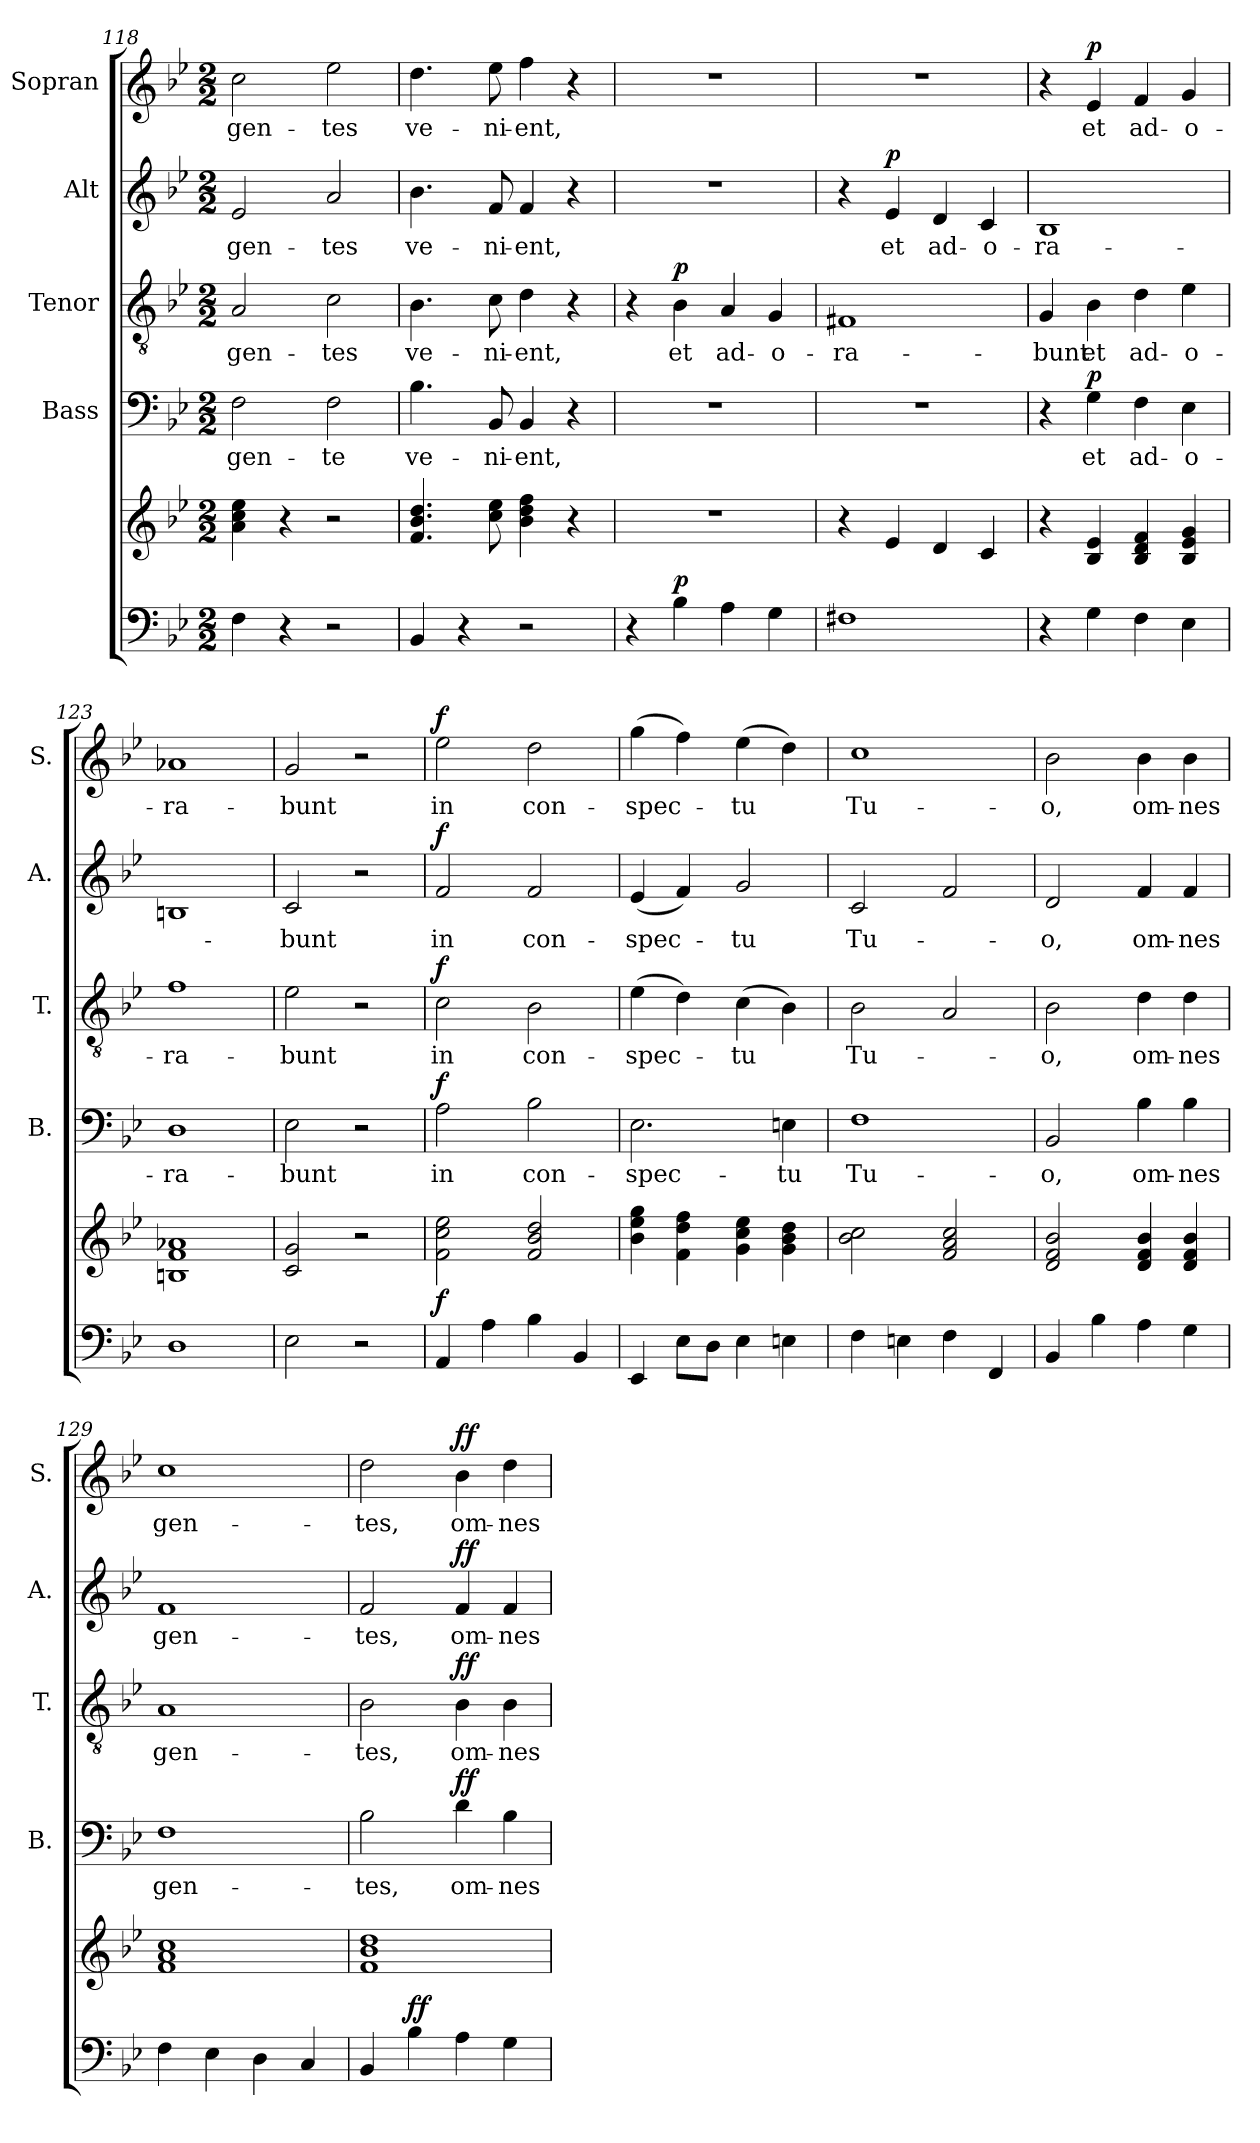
**kern	**kern	**dynam	**kern	**text	**dynam	**kern	**text	**dynam	**kern	**text	**dynam	**kern	**text	**dynam
*part5	*part5	*part5	*part4	*part4	*part4	*part3	*part3	*part3	*part2	*part2	*part2	*part1	*part1	*part1
*staff6	*staff5	*staff5/6	*staff4	*staff4	*staff4	*staff3	*staff3	*staff3	*staff2	*staff2	*staff2	*staff1	*staff1	*staff1
*	*	*	*I"Bass	*	*	*I"Tenor	*	*	*I"Alt	*	*	*I"Sopran	*	*
*	*	*	*I'B.	*	*	*I'T.	*	*	*I'A.	*	*	*I'S.	*	*
*clefF4	*clefG2	*	*clefF4	*	*	*clefGv2	*	*	*clefG2	*	*	*clefG2	*	*
*k[b-e-]	*k[b-e-]	*	*k[b-e-]	*	*	*k[b-e-]	*	*	*k[b-e-]	*	*	*k[b-e-]	*	*
*B-:	*B-:	*	*B-:	*	*	*B-:	*	*	*B-:	*	*	*B-:	*	*
*M2/2	*M2/2	*	*M2/2	*	*	*M2/2	*	*	*M2/2	*	*	*M2/2	*	*
=118	=118	=118	=118	=118	=118	=118	=118	=118	=118	=118	=118	=118	=118	=118
!	!	!	!	!LO:LY:b	!	!	!LO:LY:b	!	!	!LO:LY:b	!	!	!LO:LY:b	!
4F\	4a\ 4cc\ 4ee-\	.	2F\	gen-	.	2A/	gen-	.	2e-/	gen-	.	2cc\	gen-	.
4r	4r	.	.	.	.	.	.	.	.	.	.	.	.	.
!	!	!	!	!LO:LY:b	!	!	!LO:LY:b	!	!	!LO:LY:b	!	!	!LO:LY:b	!
2r	2r	.	2F\	-te	.	2c\	-tes	.	2a/	-tes	.	2ee-\	-tes	.
=119	=119	=119	=119	=119	=119	=119	=119	=119	=119	=119	=119	=119	=119	=119
!	!	!	!	!LO:LY:b	!	!	!LO:LY:b	!	!	!LO:LY:b	!	!	!LO:LY:b	!
4BB-/	4.f/ 4.b-/ 4.dd/	.	4.B-\	ve-	.	4.B-\	ve-	.	4.b-\	ve-	.	4.dd\	ve-	.
4r	.	.	.	.	.	.	.	.	.	.	.	.	.	.
!	!	!	!	!LO:LY:b	!	!	!LO:LY:b	!	!	!LO:LY:b	!	!	!LO:LY:b	!
.	8cc\ 8ee-\	.	8BB-/	-ni-	.	8c\	-ni-	.	8f/	-ni-	.	8ee-\	-ni-	.
!	!	!	!	!LO:LY:b	!	!	!LO:LY:b	!	!	!LO:LY:b	!	!	!LO:LY:b	!
2r	4b-\ 4dd\ 4ff\	.	4BB-/	-ent,	.	4d\	-ent,	.	4f/	-ent,	.	4ff\	-ent,	.
.	4r	.	4r	.	.	4r	.	.	4r	.	.	4r	.	.
=120	=120	=120	=120	=120	=120	=120	=120	=120	=120	=120	=120	=120	=120	=120
4r	1r	.	1r	.	.	4r	.	.	1r	.	.	1r	.	.
!	!	!LO:DY:a=2	!	!	!	!	!LO:LY:b	!LO:DY:a	!	!	!	!	!	!
4B-\	.	p	.	.	.	4B-\	et	p	.	.	.	.	.	.
!	!	!	!	!	!	!	!LO:LY:b	!	!	!	!	!	!	!
4A\	.	.	.	.	.	4A/	ad-	.	.	.	.	.	.	.
!	!	!	!	!	!	!	!LO:LY:b	!	!	!	!	!	!	!
4G\	.	.	.	.	.	4G/	-o-	.	.	.	.	.	.	.
=121	=121	=121	=121	=121	=121	=121	=121	=121	=121	=121	=121	=121	=121	=121
!	!	!	!	!	!	!	!LO:LY:b	!	!	!	!	!	!	!
1F#X	4r	.	1r	.	.	1F#X	-ra-	.	4r	.	.	1r	.	.
!	!	!	!	!	!	!	!	!	!	!LO:LY:b	!LO:DY:a	!	!	!
.	4e-/	.	.	.	.	.	.	.	4e-/	et	p	.	.	.
!	!	!	!	!	!	!	!	!	!	!LO:LY:b	!	!	!	!
.	4d/	.	.	.	.	.	.	.	4d/	ad-	.	.	.	.
!	!	!	!	!	!	!	!	!	!	!LO:LY:b	!	!	!	!
.	4c/	.	.	.	.	.	.	.	4c/	-o-	.	.	.	.
!!LO:PB:g=z
=122	=122	=122	=122	=122	=122	=122	=122	=122	=122	=122	=122	=122	=122	=122
!	!	!	!	!	!	!	!LO:LY:b	!	!	!LO:LY:b	!	!	!	!
4r	4r	.	4r	.	.	4G/	-bunt	.	1B-	-ra-	.	4r	.	.
!	!	!	!	!LO:LY:b	!LO:DY:a	!	!LO:LY:b	!	!	!	!	!	!LO:LY:b	!LO:DY:a
4G\	4B-/ 4e-/	.	4G\	et	p	4B-\	et	.	.	.	.	4e-/	et	p
!	!	!	!	!LO:LY:b	!	!	!LO:LY:b	!	!	!	!	!	!LO:LY:b	!
4F\	4B-/ 4d/ 4f/	.	4F\	ad-	.	4d\	ad-	.	.	.	.	4f/	ad-	.
!	!	!	!	!LO:LY:b	!	!	!LO:LY:b	!	!	!	!	!	!LO:LY:b	!
4E-\	4B-/ 4e-/ 4g/	.	4E-\	-o-	.	4e-\	-o-	.	.	.	.	4g/	-o-	.
=123	=123	=123	=123	=123	=123	=123	=123	=123	=123	=123	=123	=123	=123	=123
!	!	!	!	!LO:LY:b	!	!	!LO:LY:b	!	!	!	!	!	!LO:LY:b	!
1D	1Bn 1f 1a-X	.	1D	-ra-	.	1f	-ra-	.	1Bn	.	.	1a-X	-ra-	.
=124	=124	=124	=124	=124	=124	=124	=124	=124	=124	=124	=124	=124	=124	=124
!	!	!	!	!LO:LY:b	!	!	!LO:LY:b	!	!	!LO:LY:b	!	!	!LO:LY:b	!
2E-\	2c/ 2g/	.	2E-\	-bunt	.	2e-\	-bunt	.	2c/	-bunt	.	2g/	-bunt	.
2r	2r	.	2r	.	.	2r	.	.	2r	.	.	2r	.	.
=125	=125	=125	=125	=125	=125	=125	=125	=125	=125	=125	=125	=125	=125	=125
!	!	!LO:DY:b	!	!LO:LY:b	!LO:DY:a	!	!LO:LY:b	!LO:DY:a	!	!LO:LY:b	!LO:DY:a	!	!LO:LY:b	!LO:DY:a
4AA/	2f\ 2cc\ 2ee-\	f	2A\	in	f	2c\	in	f	2f/	in	f	2ee-\	in	f
4A\	.	.	.	.	.	.	.	.	.	.	.	.	.	.
!	!	!	!	!LO:LY:b	!	!	!LO:LY:b	!	!	!LO:LY:b	!	!	!LO:LY:b	!
4B-\	2f/ 2b-/ 2dd/	.	2B-\	con-	.	2B-\	con-	.	2f/	con-	.	2dd\	con-	.
4BB-/	.	.	.	.	.	.	.	.	.	.	.	.	.	.
=126	=126	=126	=126	=126	=126	=126	=126	=126	=126	=126	=126	=126	=126	=126
!	!	!	!	!LO:LY:b	!	!	!LO:LY:b	!	!	!LO:LY:b	!	!	!LO:LY:b	!
4EE-/	4b-\ 4ee-\ 4gg\	.	2.E-\	-spec-	.	(>4e-\	-spec-	.	(<4e-/	-spec-	.	(>4gg\	-spec-	.
8E-\L	4f\ 4dd\ 4ff\	.	.	.	.	4d\)	.	.	4f/)	.	.	4ff\)	.	.
8D\J	.	.	.	.	.	.	.	.	.	.	.	.	.	.
!	!	!	!	!	!	!	!LO:LY:b	!	!	!LO:LY:b	!	!	!LO:LY:b	!
4E-\	4g\ 4cc\ 4ee-\	.	.	.	.	(>4c\	-tu	.	2g/	-tu	.	(>4ee-\	-tu	.
!	!	!	!	!LO:LY:b	!	!	!	!	!	!	!	!	!	!
4En\	4g\ 4b-\ 4dd\	.	4En\	-tu	.	4B-\)	.	.	.	.	.	4dd\)	.	.
=127	=127	=127	=127	=127	=127	=127	=127	=127	=127	=127	=127	=127	=127	=127
!	!	!	!	!LO:LY:b	!	!	!LO:LY:b	!	!	!LO:LY:b	!	!	!LO:LY:b	!
4F\	2b-\ 2cc\	.	1F	Tu-	.	2B-\	Tu-	.	2c/	Tu-	.	1cc	Tu-	.
4En\	.	.	.	.	.	.	.	.	.	.	.	.	.	.
4F\	2f/ 2a/ 2cc/	.	.	.	.	2A/	.	.	2f/	.	.	.	.	.
4FF/	.	.	.	.	.	.	.	.	.	.	.	.	.	.
!!LO:LB:g=z
=128	=128	=128	=128	=128	=128	=128	=128	=128	=128	=128	=128	=128	=128	=128
!	!	!	!	!LO:LY:b	!	!	!LO:LY:b	!	!	!LO:LY:b	!	!	!LO:LY:b	!
4BB-/	2d/ 2f/ 2b-/	.	2BB-/	-o,	.	2B-\	-o,	.	2d/	-o,	.	2b-\	-o,	.
4B-\	.	.	.	.	.	.	.	.	.	.	.	.	.	.
!	!	!	!	!LO:LY:b	!	!	!LO:LY:b	!	!	!LO:LY:b	!	!	!LO:LY:b	!
4A\	4d/ 4f/ 4b-/	.	4B-\	om-	.	4d\	om-	.	4f/	om-	.	4b-\	om-	.
!	!	!	!	!LO:LY:b	!	!	!LO:LY:b	!	!	!LO:LY:b	!	!	!LO:LY:b	!
4G\	4d/ 4f/ 4b-/	.	4B-\	-nes	.	4d\	-nes	.	4f/	-nes	.	4b-\	-nes	.
=129	=129	=129	=129	=129	=129	=129	=129	=129	=129	=129	=129	=129	=129	=129
!	!	!	!	!LO:LY:b	!	!	!LO:LY:b	!	!	!LO:LY:b	!	!	!LO:LY:b	!
4F\	1f 1a 1cc	.	1F	gen-	.	1A	gen-	.	1f	gen-	.	1cc	gen-	.
4E-\	.	.	.	.	.	.	.	.	.	.	.	.	.	.
4D\	.	.	.	.	.	.	.	.	.	.	.	.	.	.
4C/	.	.	.	.	.	.	.	.	.	.	.	.	.	.
=130	=130	=130	=130	=130	=130	=130	=130	=130	=130	=130	=130	=130	=130	=130
!	!	!	!	!LO:LY:b	!	!	!LO:LY:b	!	!	!LO:LY:b	!	!	!LO:LY:b	!
4BB-/	1f 1b- 1dd	.	2B-\	-tes,	.	2B-\	-tes,	.	2f/	-tes,	.	2dd\	-tes,	.
!	!	!LO:DY:a=2	!	!	!	!	!	!	!	!	!	!	!	!
4B-\	.	ff	.	.	.	.	.	.	.	.	.	.	.	.
!	!	!	!	!LO:LY:b	!LO:DY:a	!	!LO:LY:b	!LO:DY:a	!	!LO:LY:b	!LO:DY:a	!	!LO:LY:b	!LO:DY:a
4A\	.	.	4d\	om-	ff	4B-\	om-	ff	4f/	om-	ff	4b-\	om-	ff
!	!	!	!	!LO:LY:b	!	!	!LO:LY:b	!	!	!LO:LY:b	!	!	!LO:LY:b	!
4G\	.	.	4B-\	-nes	.	4B-\	-nes	.	4f/	-nes	.	4dd\	-nes	.
=	=	=	=	=	=	=	=	=	=	=	=	=	=	=
*-	*-	*-	*-	*-	*-	*-	*-	*-	*-	*-	*-	*-	*-	*-
